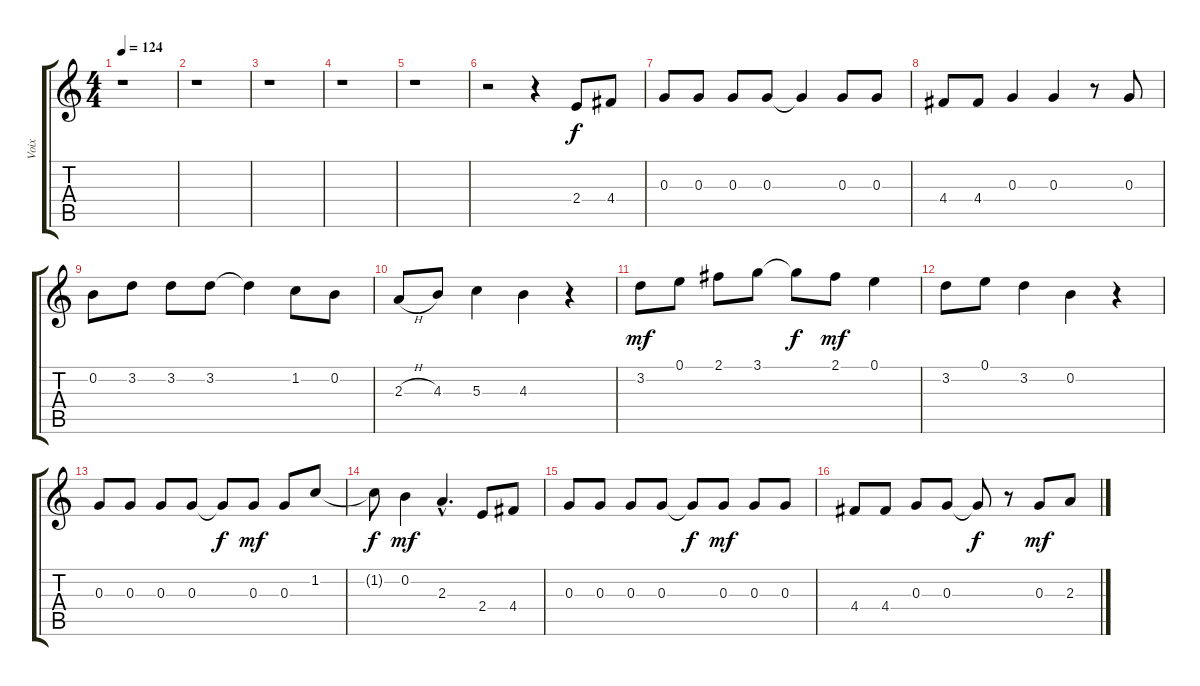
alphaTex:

\track ("Voix" "Voix") {instrument acousticguitarnylon}
\staff {score tabs}
\tuning (E4 B3 G3 D3 A2 E2) {hide}
\ts (4 4)
\tempo 124
\clef g2
\ks c
r.1{dy f instrument acousticguitarnylon} |
r.1 |
r.1 |
r.1 |
r.1 |
r.2 r.4 2.4.8 4.4.8 |
0.3.8 0.3.8 0.3.8 0.3.8 0.3{t}.4 0.3.8 0.3.8 |
4.4.8 4.4.8 0.3.4 0.3.4 r.8 0.3.8 |
0.2.8 3.2.8 3.2.8 3.2.8 3.2{t}.4 1.2.8 0.2.8 |
2.3{h}.8 4.3.8 5.3.4 4.3.4 r.4 |
3.2.8{dy mf} 0.1.8 2.1.8 3.1.8 3.1{t}.8{dy f} 2.1.8{dy mf} 0.1.4 |
3.2.8 0.1.8 3.2.4 0.2.4 r.4 |
0.3.8 0.3.8 0.3.8 0.3.8 0.3{t}.8{dy f} 0.3.8{dy mf} 0.3.8 1.2.8 |
1.2{t}.8{dy f} 0.2.4{dy mf} 2.3{hac}.4{d} 2.4.8 4.4.8 |
0.3.8 0.3.8 0.3.8 0.3.8 0.3{t}.8{dy f} 0.3.8{dy mf} 0.3.8 0.3.8 |
4.4.8 4.4.8 0.3.8 0.3.8 0.3{t}.8{dy f} r.8 0.3.8{dy mf} 2.3.8
